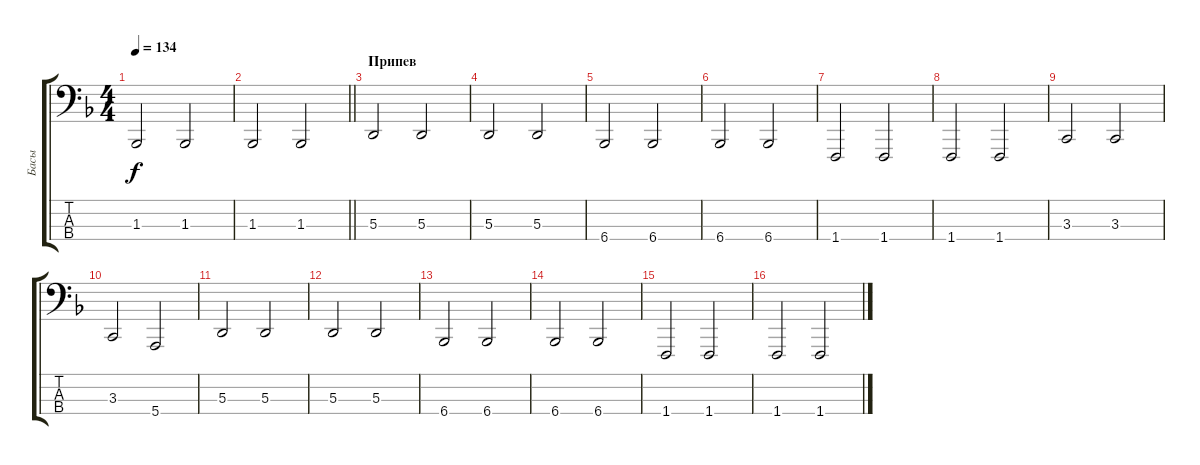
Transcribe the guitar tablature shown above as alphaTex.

\track ("Басы" "Басы") {instrument accordion}
\staff {score tabs}
\tuning (G2 D2 A1 E1) {hide}
\ts (4 4)
\tempo 134
\clef f4
\ks dminor
1.3.2{dy f} 1.3.2 |
\barLineRight lightlight
1.3.2 1.3.2 |
\section ("" "Припев")
5.3.2 5.3.2 |
5.3.2 5.3.2 |
6.4.2 6.4.2 |
6.4.2 6.4.2 |
1.4.2 1.4.2 |
1.4.2 1.4.2 |
3.3.2 3.3.2 |
3.3.2 5.4.2 |
5.3.2 5.3.2 |
5.3.2 5.3.2 |
6.4.2 6.4.2 |
6.4.2 6.4.2 |
1.4.2 1.4.2 |
1.4.2 1.4.2
